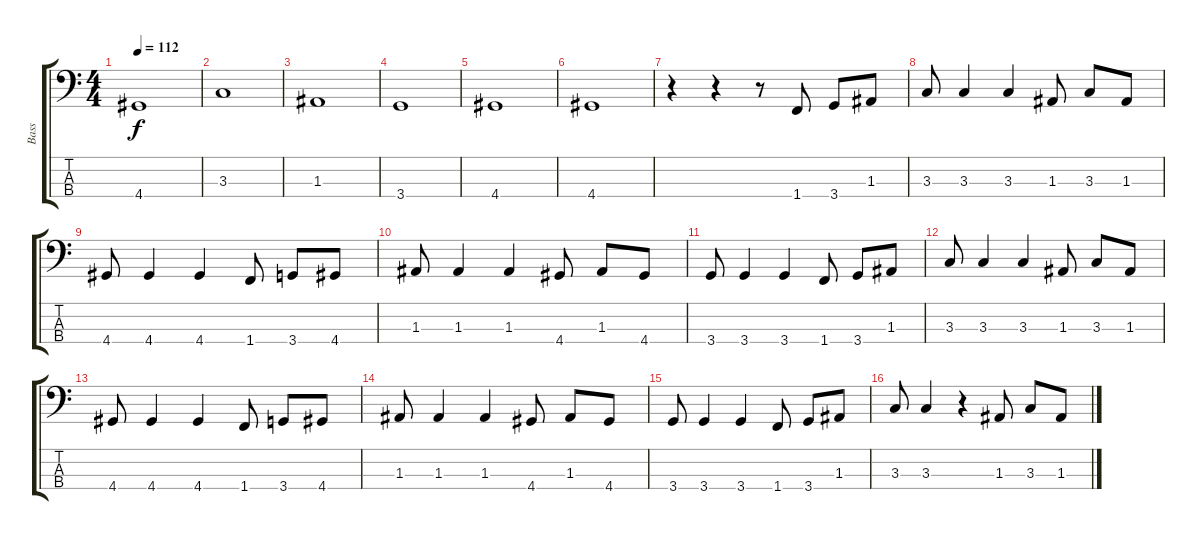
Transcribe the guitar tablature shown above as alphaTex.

\track ("Bass" "Bass") {instrument electricbassfinger}
\staff {score tabs}
\tuning (G2 D2 A1 E1) {hide}
\ts (4 4)
\tempo 112
\clef f4
\ks c
4.4.1{dy f} |
3.3.1 |
1.3.1 |
3.4.1 |
4.4.1 |
4.4.1 |
r.4 r.4 r.8 1.4.8 3.4.8 1.3.8 |
3.3.8 3.3.4 3.3.4 1.3.8 3.3.8 1.3.8 |
4.4.8 4.4.4 4.4.4 1.4.8 3.4.8 4.4.8 |
1.3.8 1.3.4 1.3.4 4.4.8 1.3.8 4.4.8 |
3.4.8 3.4.4 3.4.4 1.4.8 3.4.8 1.3.8 |
3.3.8 3.3.4 3.3.4 1.3.8 3.3.8 1.3.8 |
4.4.8 4.4.4 4.4.4 1.4.8 3.4.8 4.4.8 |
1.3.8 1.3.4 1.3.4 4.4.8 1.3.8 4.4.8 |
3.4.8 3.4.4 3.4.4 1.4.8 3.4.8 1.3.8 |
3.3.8 3.3.4 r.4 1.3.8 3.3.8 1.3.8
